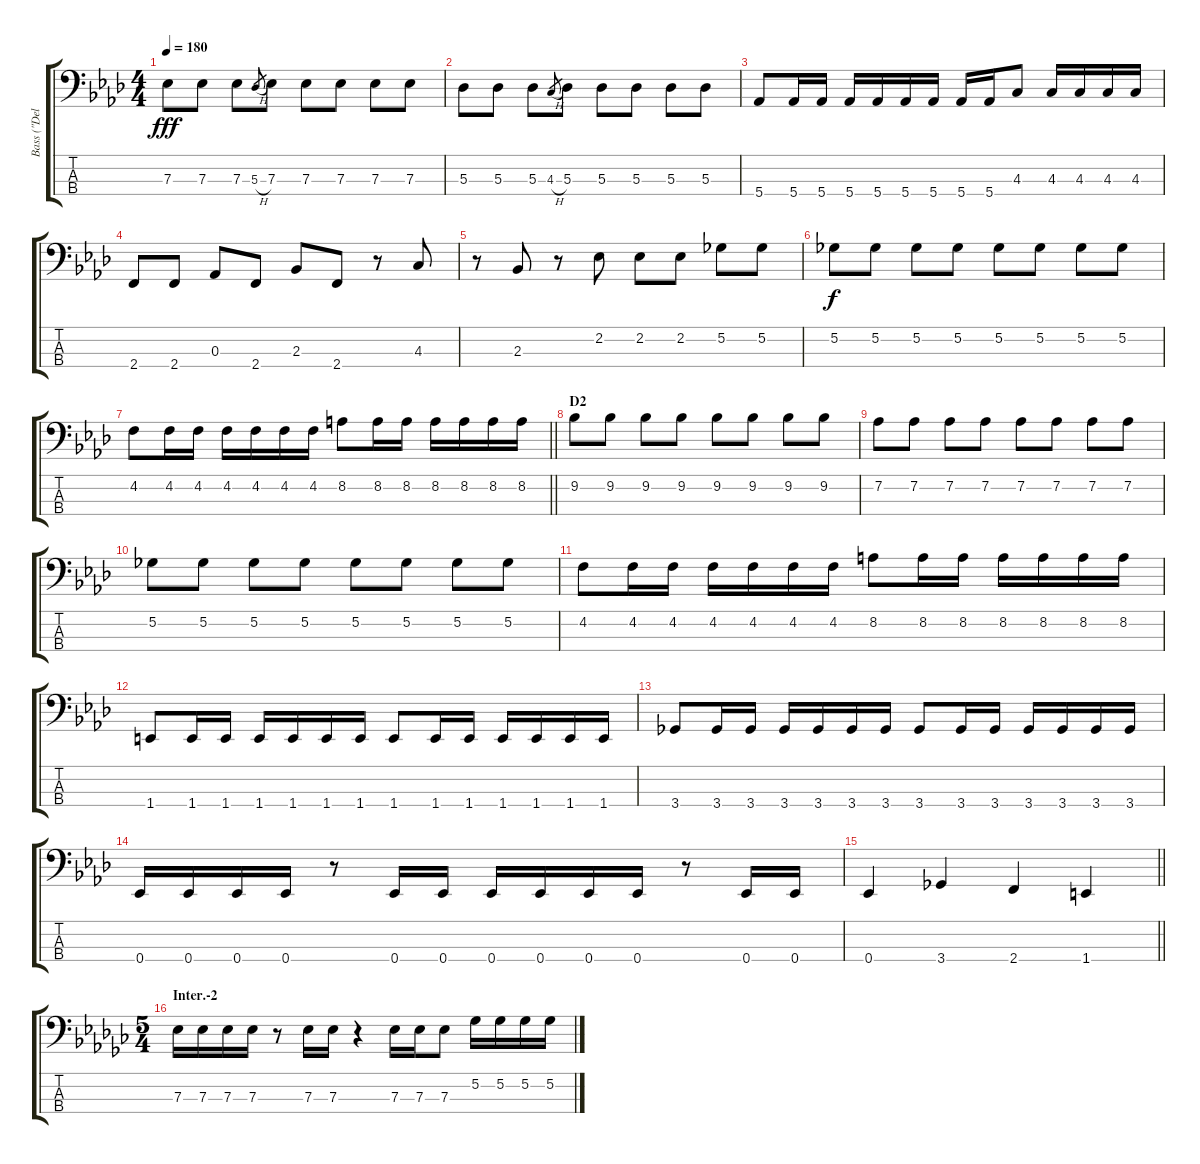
\track ("Bass (\"Della\")" "Bass (\"Del") {instrument electricbassfinger}
\staff {score tabs}
\tuning (Gb2 Db2 Ab1 Eb1) {hide}
\ts (4 4)
\tempo 180
\clef f4
\ks ab
7.3.8{dy fff} 7.3.8 7.3.8 5.3{h}.8{gr} 7.3.8 7.3.8 7.3.8 7.3.8 7.3.8 |
5.3.8 5.3.8 5.3.8 4.3{h}.8{gr} 5.3.8 5.3.8 5.3.8 5.3.8 5.3.8 |
5.4.8 5.4.16 5.4.16 5.4.16 5.4.16 5.4.16 5.4.16 5.4.16 5.4.16 4.3.8 4.3.16 4.3.16 4.3.16 4.3.16 |
2.4.8 2.4.8 0.3.8 2.4.8 2.3.8 2.4.8 r.8 4.3.8 |
r.8 2.3.8 r.8 2.2.8 2.2.8 2.2.8 5.2.8 5.2.8 |
5.2.8{dy f} 5.2.8 5.2.8 5.2.8 5.2.8 5.2.8 5.2.8 5.2.8 |
\barLineRight lightlight
4.2.8 4.2.16 4.2.16 4.2.16 4.2.16 4.2.16 4.2.16 8.2.8 8.2.16 8.2.16 8.2.16 8.2.16 8.2.16 8.2.16 |
\section ("" "D2")
9.2.8 9.2.8 9.2.8 9.2.8 9.2.8 9.2.8 9.2.8 9.2.8 |
7.2.8 7.2.8 7.2.8 7.2.8 7.2.8 7.2.8 7.2.8 7.2.8 |
5.2.8 5.2.8 5.2.8 5.2.8 5.2.8 5.2.8 5.2.8 5.2.8 |
4.2.8 4.2.16 4.2.16 4.2.16 4.2.16 4.2.16 4.2.16 8.2.8 8.2.16 8.2.16 8.2.16 8.2.16 8.2.16 8.2.16 |
1.4.8 1.4.16 1.4.16 1.4.16 1.4.16 1.4.16 1.4.16 1.4.8 1.4.16 1.4.16 1.4.16 1.4.16 1.4.16 1.4.16 |
3.4.8 3.4.16 3.4.16 3.4.16 3.4.16 3.4.16 3.4.16 3.4.8 3.4.16 3.4.16 3.4.16 3.4.16 3.4.16 3.4.16 |
0.4.16 0.4.16 0.4.16 0.4.16 r.8 0.4.16 0.4.16 0.4.16 0.4.16 0.4.16 0.4.16 r.8 0.4.16 0.4.16 |
\barLineRight lightlight
0.4.4 3.4.4 2.4.4 1.4.4 |
\ts (5 4)
\section ("" "Inter.-2")
\ks gb
7.3.16 7.3.16 7.3.16 7.3.16 r.8 7.3.16 7.3.16 r.4 7.3.16 7.3.16 7.3.8 5.2.16 5.2.16 5.2.16 5.2.16
